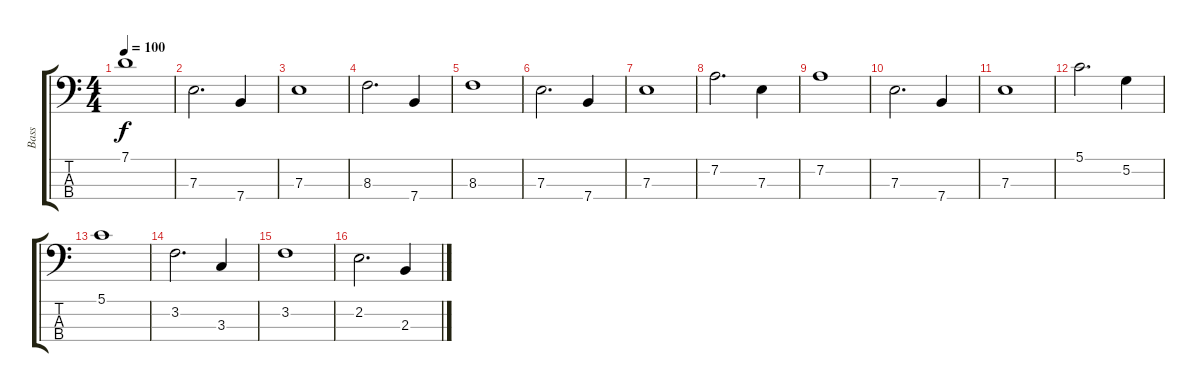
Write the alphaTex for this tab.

\track ("Bass" "Bass") {instrument electricbasspick}
\staff {score tabs}
\tuning (G2 D2 A1 E1) {hide}
\ts (4 4)
\tempo 100
\clef f4
\ks c
7.1.1{dy f} |
7.3.2{d} 7.4.4 |
7.3.1 |
8.3.2{d} 7.4.4 |
8.3.1 |
7.3.2{d} 7.4.4 |
7.3.1 |
7.2.2{d} 7.3.4 |
7.2.1 |
7.3.2{d} 7.4.4 |
7.3.1 |
5.1.2{d} 5.2.4 |
5.1.1 |
3.2.2{d} 3.3.4 |
3.2.1 |
2.2.2{d} 2.3.4
